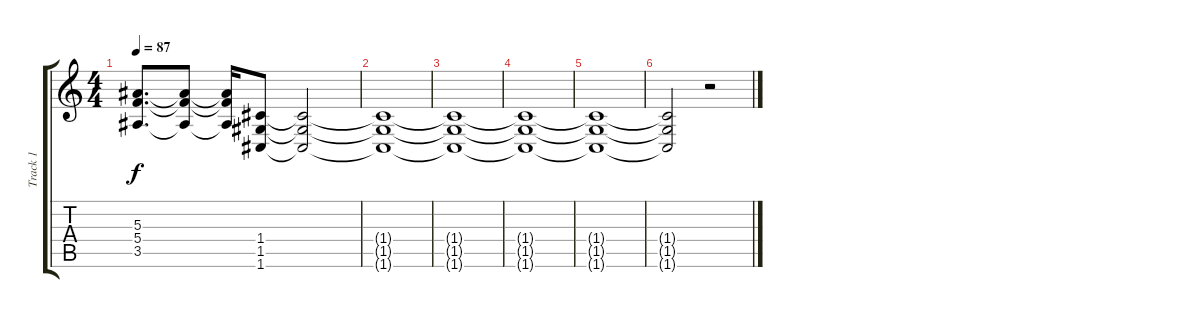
\track ("Track 1" "Track 1") {instrument distortionguitar}
\staff {score tabs}
\tuning (D4 A3 F3 C3 G2 C2) {hide}
\ts (4 4)
\tempo 87
\clef g2
\ks c
(5.3 5.4 3.5).8{d dy f} (5.3{t} 5.4{t} 3.5{t}).8 (5.3{t} 5.4{t} 3.5{t}).16 (1.4 1.5 1.6).8{volume 0} (1.4{t} 1.5{t} 1.6{t}).2 |
(1.4{t} 1.5{t} 1.6{t}).1 |
(1.4{t} 1.5{t} 1.6{t}).1 |
(1.4{t} 1.5{t} 1.6{t}).1 |
(1.4{t} 1.5{t} 1.6{t}).1 |
(1.4{t} 1.5{t} 1.6{t}).2 r.2
